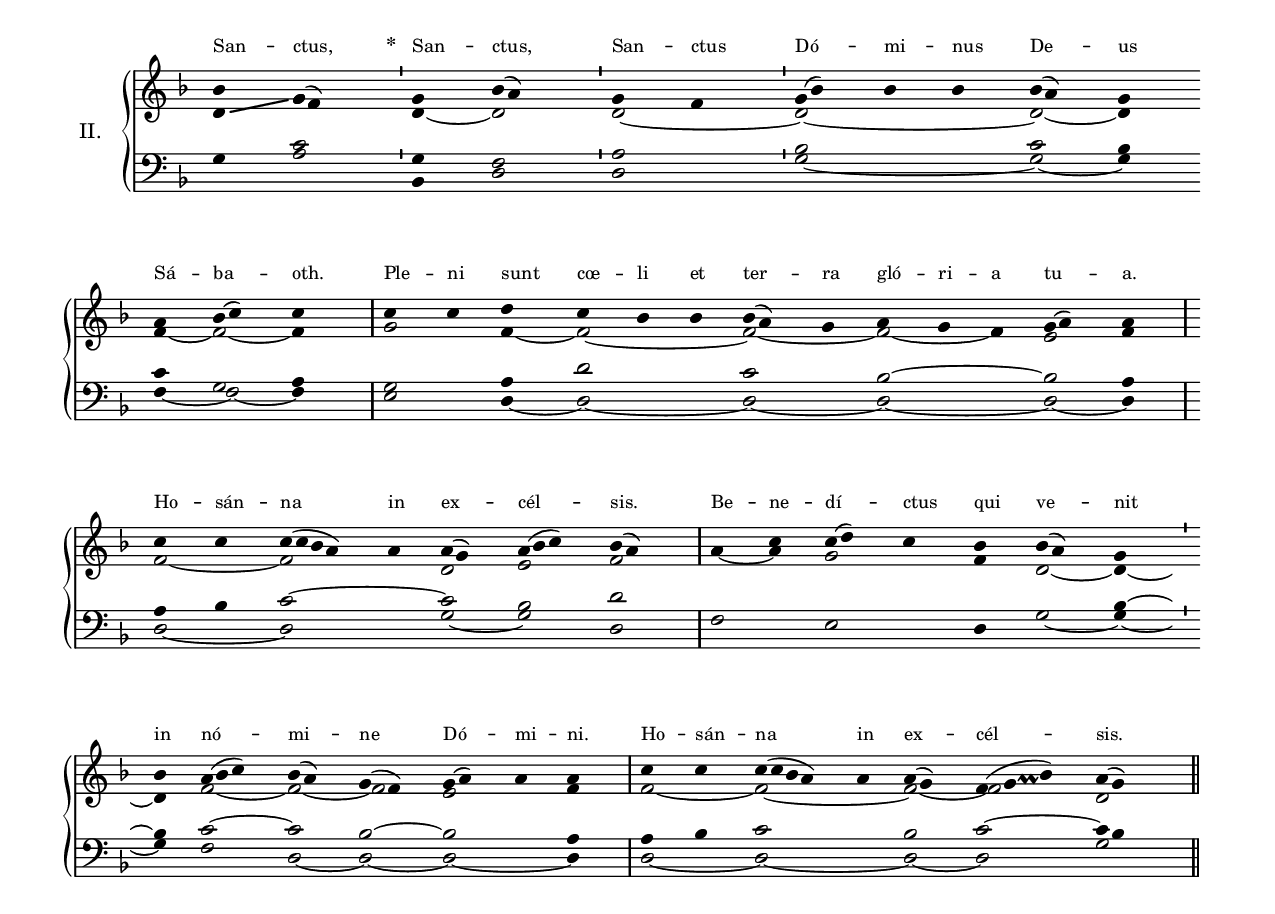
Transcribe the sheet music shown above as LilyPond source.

\version "2.18"
\include "gregorian.ly"
\include "noh2.ily"

%Page reference: page v.89
%(volume.page)

global = {
 \key g \dorian
 \cadenzaOn 
 \override Glissando #'thickness = #2.0
}

chantText = \lyricmode {
San -- ctus, 
\set stanza = " * " San -- ctus, San -- ctus Dó -- mi -- nus De -- us Sá -- ba -- oth. 
Ple -- ni sunt cœ -- li et ter -- ra gló -- ri -- a tu -- a. 
Ho -- sán -- na in ex -- cél -- sis. 
Be -- ne -- dí -- ctus qui ve -- nit in nó -- mi -- ne Dó -- mi -- ni. 
Ho -- sán -- na in ex -- cél -- sis. }

chantMusic = {
\tieDown   bes'4 g'4 ( f'4) \divisioMinima
 g'4 bes'4 ( a'4) \divisioMinima
 g'4 f'4 \divisioMinima
 g'4 ( bes'4) bes'4 bes'4 bes'4 ( a'4) g'4 \forceBreak
 a'4 bes'4 ( c''4) c''4 \divisioMaxima
 c''4 c''4 d''4 c''4 bes'4 bes'4 bes'4 ( a'4) g'4 a'4 g'4 f'4 g'4 ( a'4) a'4 \divisioMaxima
 \forceBreak
 c''4 c''4 c''4 ( c''4 bes'4 a'4) a'4 a'4 ( g'4) a'4 ( bes'4 c''4) bes'4 ( a'4) \divisioMaxima
 a'4 c''4 c''4 ( d''4) c''4 bes'4 bes'4 ( a'4) g'4 \divisioMinima
 \forceBreak
 bes'4 a'4 ( bes'4 c''4) bes'4 ( a'4) g'4 ( f'4) g'4 ( a'4) a'4 a'4 \divisioMaxima
 c''4 c''4 c''4 ( c''4 bes'4 a'4) a'4 a'4 ( g'4) f'4 ( g'4 \quil a' bes'4) a'4 ( g'4) \finalis

}

altoMusic = {
d'4 -\tweak Glissando.Y-offset #-0.8 \glissando g'4 f'4 \divisioMinima
d'4 ~ d'2 \divisioMinima
d'2 ~ \divisioMinima
d'2*4/2 ~ d'2 ~ d'4 f'4 ~ f'2 ~ f'4 \divisioMaxima
g'2 f'4 ~ f'2*3/2 ~ f'2*3/2 ~ f'2 ~ f'4 e'2 f'4 \divisioMaxima
f'2 ~ f'2*5/2 d'2 e'2*3/2 f'2 \divisioMaxima
a'4 ~ a'4 g'2*3/2 f'4 d'2 ~ d'4 ~ \divisioMinima
d'4 f'2*3/2 ~ f'2 ~ f'2 e'2*3/2 f'4 \divisioMaxima
f'2 ~ f'2*5/2 ~ f'2 ~ f'2*4/2 d'2 \finalis
}

tenorMusic = {
g4 c'2 \divisioMinima
g4 f2 \divisioMinima
a2 \divisioMinima
bes2*4/2 c'2 bes4 c'4 g2 a4 \divisioMaxima
g2 a4 d'2*3/2 c'2*3/2 bes2*3/2 ~ bes2 a4 \divisioMaxima
a4 bes4 c'2*5/2 ~ c'2 bes2*3/2 d'2 \divisioMaxima
r2*8/2 bes4 ~ \divisioMinima
bes4 c'2*3/2 ~ c'2 bes2 ~ bes2*3/2 a4 \divisioMaxima
a4 bes4 c'2*5/2 bes2 c'2*4/2 ~ c'4 bes4 \finalis
}

bassMusic = {
r4 a2 \divisioMinima
bes,4 d2 \divisioMinima
d2 \divisioMinima
g2*4/2 ~ g2 ~ g4 f4 ~ f2 ~ f4 \divisioMaxima
e2 d4 ~ d2*3/2 ~ d2*3/2 ~ d2*3/2 ~ d2 ~ d4 \divisioMaxima
d2 ~ d2*5/2 g2 ~ g2*3/2 d2 \divisioMaxima
f2 e2*3/2 d4 g2 ~ g4 ~ \divisioMinima
g4 f2*3/2 d2 ~ d2 ~ d2*3/2 ~ d4 \divisioMaxima
d2 ~ d2*5/2 ~ d2 ~ d2*4/2 g2 \finalis
}

voiceLines = {
\voiceLineStyle


}

\score{
  <<
    \new Lyrics
    \new GrandStaff <<
      \set GrandStaff.autoBeaming = ##f
      \set GrandStaff.instrumentName = \markup \center-column {
        "II."
      }
      \new Staff = up <<
        \new Voice = "chant" {
          \voiceOne \global \chantMusic
        }
        \new Voice {
          \voiceTwo \global \altoMusic
        }
      >>

      \new Staff = down <<
        \clef bass
        \new Voice {
          \voiceOne \global \tenorMusic
        }
        \new Voice {
          \voiceTwo \global \bassMusic
        }
	\new Voice {
        \voiceThree \global \voiceLines
        }
      >>
    >>
    \context Lyrics {
      \lyricsto chant {
      \chantText
    }
    }
  >>
  \layout{
  }
  
}
